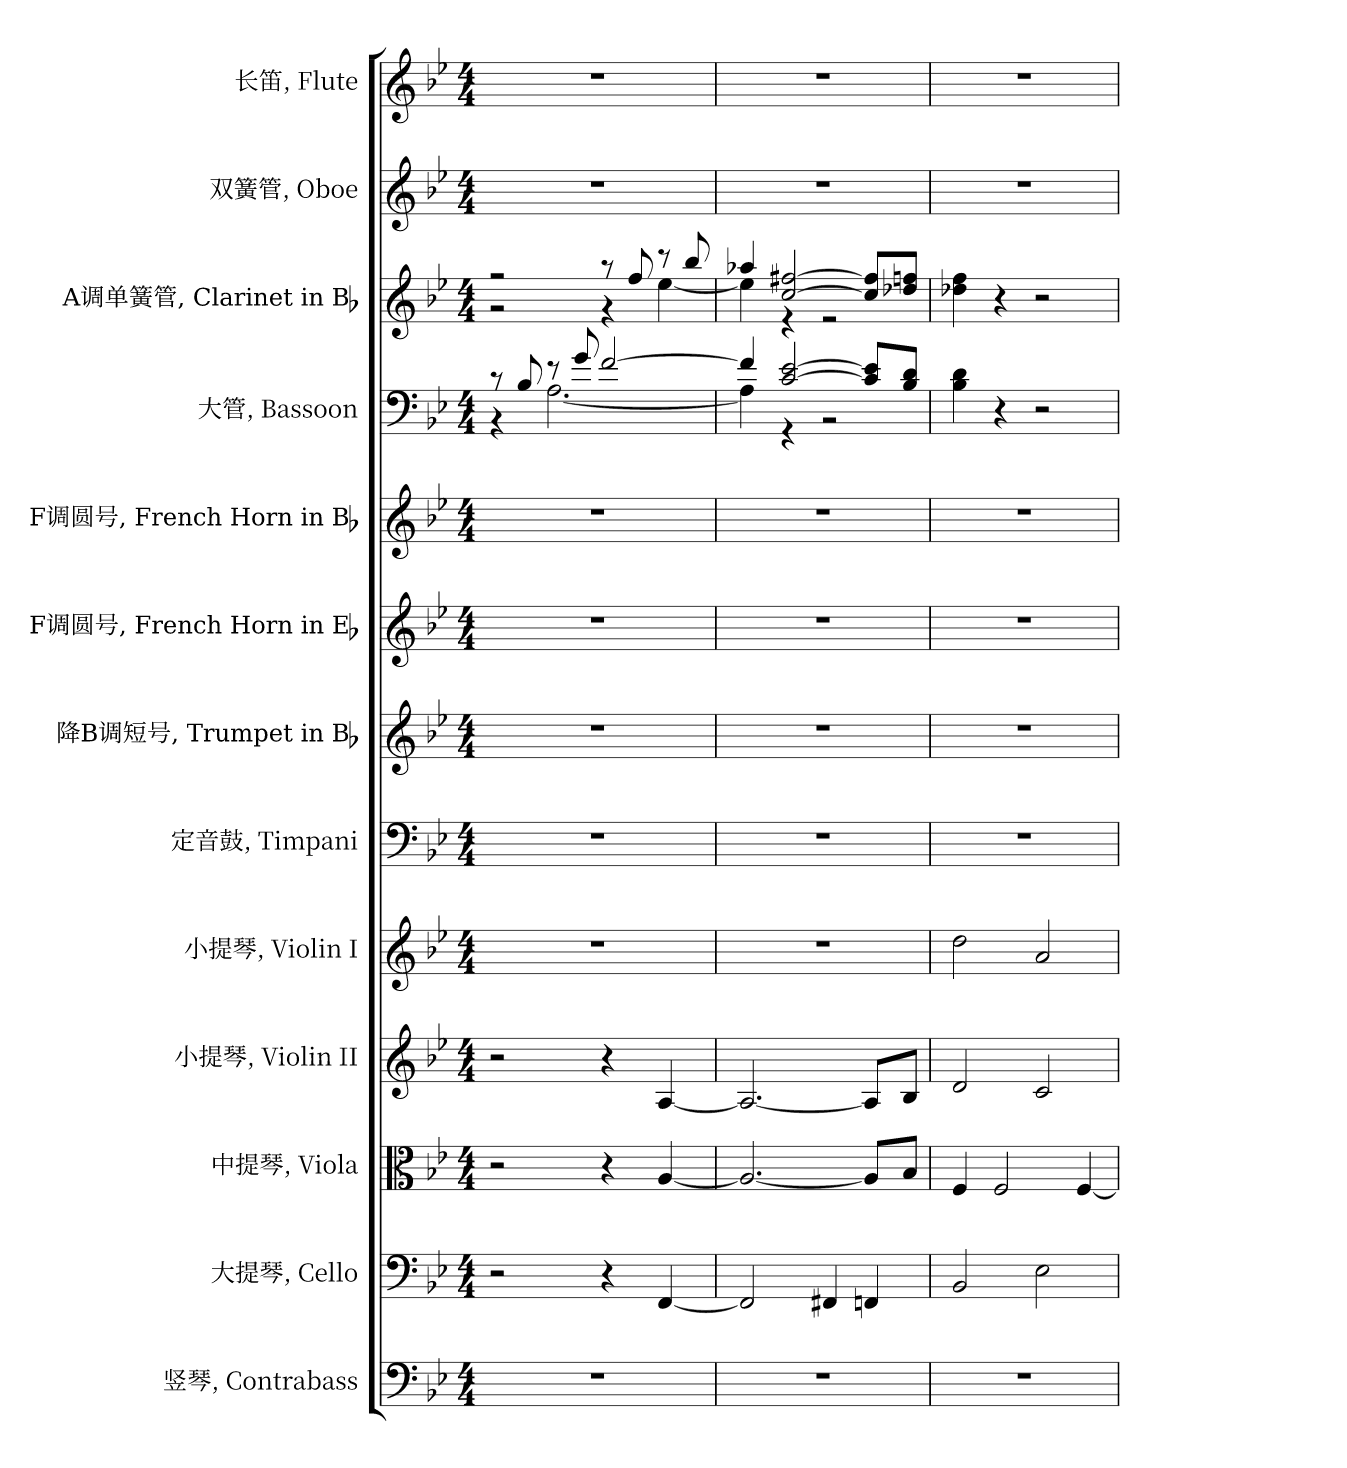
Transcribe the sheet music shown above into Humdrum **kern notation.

**kern	**kern	**kern	**kern	**kern	**kern	**kern	**kern	**kern	**kern	**kern	**kern	**kern
*part13	*part12	*part11	*part10	*part9	*part8	*part7	*part6	*part5	*part4	*part3	*part2	*part1
*staff13	*staff12	*staff11	*staff10	*staff9	*staff8	*staff7	*staff6	*staff5	*staff4	*staff3	*staff2	*staff1
*I"竖琴, Contrabass	*I"大提琴, Cello	*I"中提琴, Viola	*I"小提琴, Violin II	*I"小提琴, Violin I	*I"定音鼓, Timpani	*I"降B调短号, Trumpet in B-flat	*I"F调圆号, French Horn in E-flat	*I"F调圆号, French Horn in B-flat	*I"大管, Bassoon	*I"A调单簧管, Clarinet in B-flat	*I"双簧管, Oboe	*I"长笛, Flute
*	*	*I'Vla.	*I'Vln.	*I'Vln.	*I'Timp.	*	*I'F Hn.	*I'F Hn.	*I'Bsn.	*I'A Cl.	*I'Ob.	*I'Fl.
*clefF4	*clefF4	*clefC3	*clefG2	*clefG2	*clefF4	*clefG2	*clefG2	*clefG2	*clefF4	*clefG2	*clefG2	*clefG2
*	*	*	*	*	*	*ITrd1c2	*ITrd4c7	*ITrd4c7	*	*ITrd2c3	*	*
*k[b-e-]	*k[b-e-]	*k[b-e-]	*k[b-e-]	*k[b-e-]	*k[b-e-]	*k[b-e-a-d-]	*k[b-e-a-]	*k[b-e-a-]	*k[b-e-]	*k[f#]	*k[b-e-]	*k[b-e-]
*M4/4	*M4/4	*M4/4	*M4/4	*M4/4	*M4/4	*M4/4	*M4/4	*M4/4	*M4/4	*M4/4	*M4/4	*M4/4
*MM50	*MM50	*MM50	*MM50	*MM50	*MM50	*MM50	*MM50	*MM50	*MM50	*MM50	*MM50	*MM50
=1	=1	=1	=1	=1	=1	=1	=1	=1	=1	=1	=1	=1
*	*	*	*	*	*	*	*	*	*^	*^	*	*
1r	2r	2r	2r	1r	1r	1r	1r	1r	8r	4r	2r	2r	1r	1r
.	.	.	.	.	.	.	.	.	8B-/	.	.	.	.	.
.	.	.	.	.	.	.	.	.	8r	[2.A\	.	.	.	.
.	.	.	.	.	.	.	.	.	8g/	.	.	.	.	.
.	4r	4r	4r	.	.	.	.	.	[2f/	.	8r	4r	.	.
.	.	.	.	.	.	.	.	.	.	.	8dd/	.	.	.
.	[4FF/	[4A/	[4A/	.	.	.	.	.	.	.	8r	[4cc\	.	.
.	.	.	.	.	.	.	.	.	.	.	8gg/	.	.	.
=2	=2	=2	=2	=2	=2	=2	=2	=2	=2	=2	=2	=2	=2	=2
1r	2FF/]	2.A/_	2.A/_	1r	1r	1r	1r	1r	4f/]	4A\]	4ffn/	4cc\]	1r	1r
.	.	.	.	.	.	.	.	.	[2c/ [2e-/	4r	[2a/ [2dd#X/	4r	.	.
.	4FF#X/	.	.	.	.	.	.	.	.	2r	.	2r	.	.
.	4FFn/	8A/L]	8A/L]	.	.	.	.	.	8c/] 8e-/]L	.	8a/] 8dd#/]L	.	.	.
.	.	8B-/J	8B-/J	.	.	.	.	.	8B-/ 8d/J	.	8b-X/ 8ddn/J	.	.	.
*	*	*	*	*	*	*	*	*	*v	*v	*	*	*	*
*	*	*	*	*	*	*	*	*	*	*v	*v	*	*
=3	=3	=3	=3	=3	=3	=3	=3	=3	=3	=3	=3	=3
1r	2BB-/	4F/	2d/	2dd\	1r	1r	1r	1r	4B-\ 4d\	4b-X\ 4dd\	1r	1r
.	.	2F/	.	.	.	.	.	.	4r	4r	.	.
.	2E-\	.	2c/	2a/	.	.	.	.	2r	2r	.	.
.	.	[4F/	.	.	.	.	.	.	.	.	.	.
=	=	=	=	=	=	=	=	=	=	=	=	=
*-	*-	*-	*-	*-	*-	*-	*-	*-	*-	*-	*-	*-
